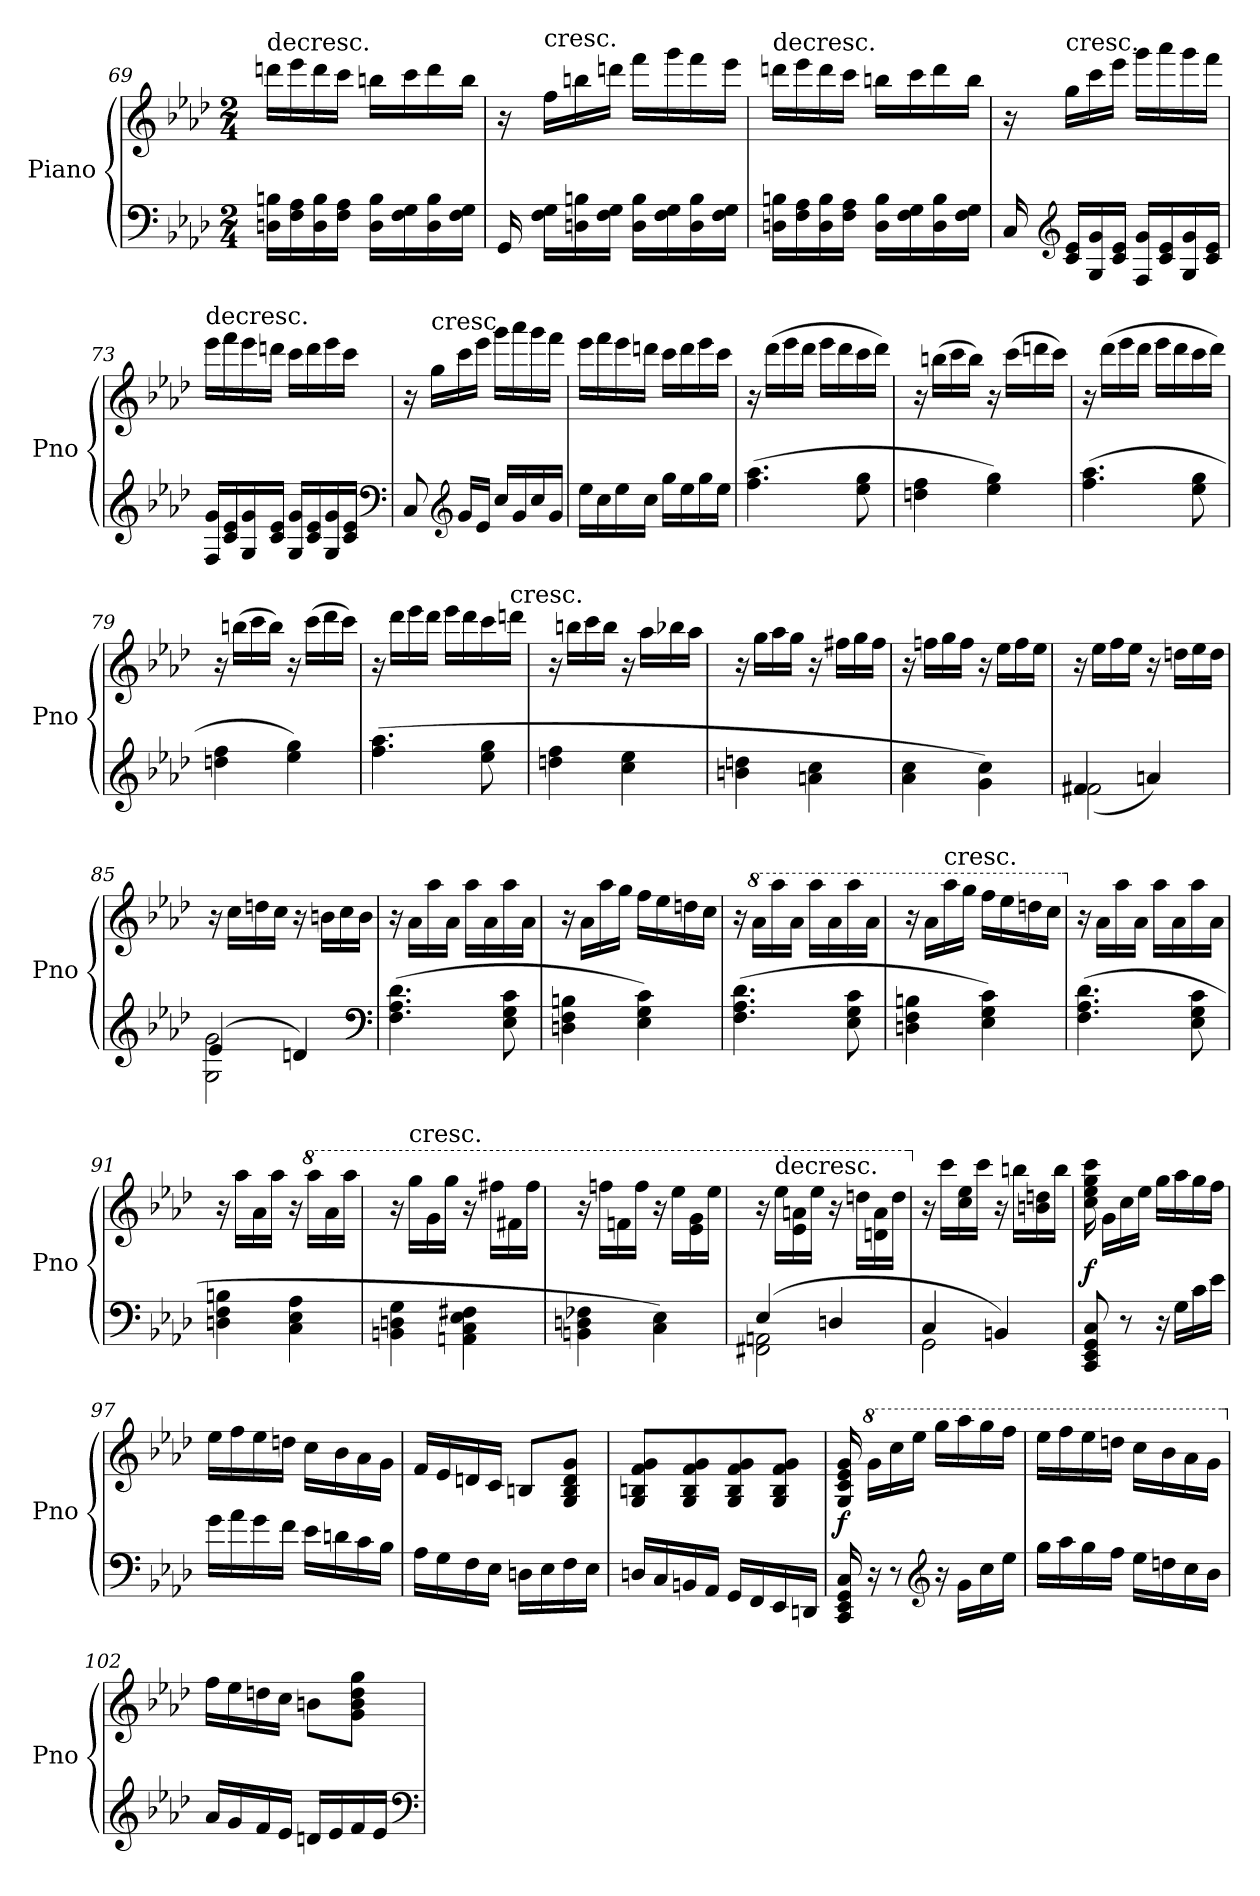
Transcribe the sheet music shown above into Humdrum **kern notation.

**kern	**kern	**dynam
*part1	*part1	*part1
*staff2	*staff1	*staff1/2
*I"Piano	*	*
*I'Pno	*	*
*clefF4	*clefG2	*
*k[b-e-a-d-]	*k[b-e-a-d-]	*
*f:	*f:	*
*M2/4	*M2/4	*
=69	=69	=69
!	!LO:TX:t=decresc.	!
16Dn\ 16Bn\LL	16dddn\LL	.
16F\ 16A-\	16eee-\	.
16D\ 16B\	16ddd\	.
16F\ 16A-\JJ	16ccc\JJ	.
16D\ 16B\LL	16bbn\LL	.
16F\ 16G\	16ccc\	.
16D\ 16B\	16ddd\	.
16F\ 16G\JJ	16bb\JJ	.
=70	=70	=70
16GG/	16r	.
!	!LO:TX:t=cresc.	!
16F\ 16G\LL	16ff\LL	.
16Dn\ 16Bn\	16bbn\	.
16F\ 16G\JJ	16dddn\JJ	.
16D\ 16B\LL	16fff\LL	.
16F\ 16G\	16ggg\	.
16D\ 16B\	16fff\	.
16F\ 16G\JJ	16eee-\JJ	.
=71	=71	=71
!	!LO:TX:t=decresc.	!
16Dn\ 16Bn\LL	16dddn\LL	.
16F\ 16A-\	16eee-\	.
16D\ 16B\	16ddd\	.
16F\ 16A-\JJ	16ccc\JJ	.
16D\ 16B\LL	16bbn\LL	.
16F\ 16G\	16ccc\	.
16D\ 16B\	16ddd\	.
16F\ 16G\JJ	16bb\JJ	.
=72	=72	=72
16C/	16r	.
*clefG2	*	*
!	!LO:TX:t=cresc.	!
16c/ 16e-/LL	16gg\LL	.
16G/ 16g/	16ccc\	.
16c/ 16e-/JJ	16eee-\JJ	.
16F/ 16g/LL	16ggg\LL	.
16c/ 16e-/	16aaa-\	.
16G/ 16g/	16ggg\	.
16c/ 16e-/JJ	16fff\JJ	.
=73	=73	=73
!	!LO:TX:t=decresc.	!
16F/ 16g/LL	16eee-\LL	.
16c/ 16e-/	16fff\	.
16G/ 16g/	16eee-\	.
16c/ 16e-/JJ	16dddn\JJ	.
16G/ 16g/LL	16ccc\LL	.
16c/ 16e-/	16ddd\	.
16G/ 16g/	16eee-\	.
16c/ 16e-/JJ	16ccc\JJ	.
*clefF4	*	*
=74	=74	=74
8C/	16r	.
!	!LO:TX:t=cresc.	!
.	16gg\LL	.
*clefG2	*	*
16g/LL	16ccc\	.
16e-/JJ	16eee-\JJ	.
16cc/LL	16ggg\LL	.
16g/	16aaa-\	.
16cc/	16ggg\	.
16g/JJ	16fff\JJ	.
=75	=75	=75
16ee-\LL	16eee-\LL	.
16cc\	16fff\	.
16ee-\	16eee-\	.
16cc\JJ	16dddn\JJ	.
16gg\LL	16ccc\LL	.
16ee-\	16ddd\	.
16gg\	16eee-\	.
16ee-\JJ	16ccc\JJ	.
=76	=76	=76
(4.ff\ 4.aa-\	16r	.
.	(16ddd-\LL	.
.	16eee-\	.
.	16ddd-\JJ	.
.	16eee-\LL	.
.	16ddd-\	.
8ee-\ 8gg\	16ccc\	.
.	16ddd-\JJ)	.
=77	=77	=77
4ddn\ 4ff\	16r	.
.	(16bbn\LL	.
.	16ccc\	.
.	16bb\JJ)	.
4ee-\ 4gg\)	16r	.
.	(16ccc\LL	.
.	16dddn\	.
.	16ccc\JJ)	.
=78	=78	=78
(4.ff\ 4.aa-\	16r	.
.	(16ddd-\LL	.
.	16eee-\	.
.	16ddd-\JJ	.
.	16eee-\LL	.
.	16ddd-\	.
8ee-\ 8gg\	16ccc\	.
.	16ddd-\JJ)	.
=79	=79	=79
4ddn\ 4ff\	16r	.
.	(16bbn\LL	.
.	16ccc\	.
.	16bb\JJ)	.
4ee-\ 4gg\)	16r	.
.	(16ccc\LL	.
.	16ddd-\	.
.	16ccc\JJ)	.
=80	=80	=80
(4.ff\ 4.aa-\	16r	.
.	16ddd-\LL	.
.	16eee-\	.
.	16ddd-\JJ	.
.	16eee-\LL	.
.	16ddd-\	.
8ee-\ 8gg\	16ccc\	.
!	!LO:TX:t=cresc.	!
.	16dddn\JJ	.
=81	=81	=81
4ddn\ 4ff\	16r	.
.	16bbn\LL	.
.	16ccc\	.
.	16bb\JJ	.
4cc\ 4ee-\	16r	.
.	16aa-\LL	.
.	16bb-X\	.
.	16aa-\JJ	.
=82	=82	=82
4bn\ 4ddn\	16r	.
.	16gg\LL	.
.	16aa-\	.
.	16gg\JJ	.
4an\ 4cc\	16r	.
.	16ff#X\LL	.
.	16gg\	.
.	16ff#\JJ	.
=83	=83	=83
4a-\ 4cc\	16r	.
.	16ffn\LL	.
.	16gg\	.
.	16ff\JJ	.
4g\ 4cc\)	16r	.
.	16ee-\LL	.
.	16ff\	.
.	16ee-\JJ	.
=84	=84	=84
*^	*	*
4f#X/	(2f#X\	16r	.
.	.	16ee-\LL	.
.	.	16ff\	.
.	.	16ee-\JJ	.
4an/)	.	16r	.
.	.	16ddn\LL	.
.	.	16ee-\	.
.	.	16dd\JJ	.
=85	=85	=85	=85
(4e-/	2G\ 2g\	16r	.
.	.	16cc\LL	.
.	.	16ddn\	.
.	.	16cc\JJ	.
4dn/)	.	16r	.
.	.	16bn\LL	.
.	.	16cc\	.
.	.	16b\JJ	.
*v	*v	*	*
*clefF4	*	*
=86	=86	=86
(4.F\ 4.A-\ 4.d-\	16r	.
.	16a-\LL	.
.	16aa-\	.
.	16a-\JJ	.
.	16aa-\LL	.
.	16a-\	.
8E-\ 8G\ 8c\	16aa-\	.
.	16a-\JJ	.
=87	=87	=87
4Dn\ 4F\ 4Bn\	16r	.
.	16a-\LL	.
.	16aa-\	.
.	16gg\JJ	.
4E-\ 4G\ 4c\)	16ff\LL	.
.	16ee-\	.
.	16ddn\	.
.	16cc\JJ	.
=88	=88	=88
(4.F\ 4.A-\ 4.d-\	16r	.
*	*8va	*
.	16aa-\LL	.
.	16aaa-\	.
.	16aa-\JJ	.
.	16aaa-\LL	.
.	16aa-\	.
8E-\ 8G\ 8c\	16aaa-\	.
.	16aa-\JJ	.
=89	=89	=89
4Dn\ 4F\ 4Bn\	16r	.
.	16aa-\LL	.
!	!LO:TX:t=cresc.	!
.	16aaa-\	.
.	16ggg\JJ	.
4E-\ 4G\ 4c\)	16fff\LL	.
.	16eee-\	.
.	16dddn\	.
.	16ccc\JJ	.
=90	=90	=90
*	*X8va	*
(4.F\ 4.A-\ 4.d-\	16r	.
.	16a-\LL	.
.	16aa-\	.
.	16a-\JJ	.
.	16aa-\LL	.
.	16a-\	.
8E-\ 8G\ 8c\	16aa-\	.
.	16a-\JJ	.
=91	=91	=91
4Dn\ 4F\ 4Bn\	16r	.
.	16aa-\LL	.
.	16a-\	.
.	16aa-\JJ	.
4C\ 4E-\ 4A-\	16r	.
*	*8va	*
.	16aaa-\LL	.
.	16aa-\	.
.	16aaa-\JJ	.
=92	=92	=92
4BBn\ 4Dn\ 4G\	16r	.
!	!LO:TX:t=cresc.	!
.	16ggg\LL	.
.	16gg\	.
.	16ggg\JJ	.
4AAn\ 4C\ 4E-\ 4F#X\	16r	.
.	16fff#X\LL	.
.	16ff#X\	.
.	16fff#\JJ	.
=93	=93	=93
4BBn\ 4Dn\ 4F-X\	16r	.
.	16fffn\LL	.
.	16ffn\	.
.	16fff\JJ	.
4C\ 4E-\)	16r	.
.	16eee-\LL	.
.	16ee-\ 16gg\	.
.	16eee-\JJ	.
=94	=94	=94
*^	*	*
(4E-/	2FF#X\ 2AAn\	16r	.
!	!	!LO:TX:t=decresc.	!
.	.	16eee-\LL	.
.	.	16ee-\ 16aan\	.
.	.	16eee-\JJ	.
4Dn/	.	16r	.
.	.	16dddn\LL	.
.	.	16ddn\ 16aa\	.
.	.	16ddd\JJ	.
=95	=95	=95	=95
*	*	*X8va	*
4C/	2GG\	16r	.
.	.	16ccc\LL	.
.	.	16cc\ 16ee-\	.
.	.	16ccc\JJ	.
4BBn/)	.	16r	.
.	.	16bbn\LL	.
.	.	16bn\ 16ddn\	.
.	.	16bb\JJ	.
*v	*v	*	*
=96	=96	=96
8CC/ 8EE-/ 8GG/ 8C/	16cc\ 16ee-\ 16gg\ 16ccc\	f
.	16g\LL	.
8r	16cc\	.
.	16ee-\JJ	.
16r	16gg\LL	.
16G\LL	16aa-\	.
16c\	16gg\	.
16e-\JJ	16ff\JJ	.
=97	=97	=97
16g\LL	16ee-\LL	.
16a-\	16ff\	.
16g\	16ee-\	.
16f\JJ	16ddn\JJ	.
16e-\LL	16cc\LL	.
16dn\	16b-\	.
16c\	16a-\	.
16B-\JJ	16g\JJ	.
=98	=98	=98
16A-\LL	16f/LL	.
16G\	16e-/	.
16F\	16dn/	.
16E-\JJ	16c/JJ	.
16Dn\LL	8Bn/L	.
16E-\	.	.
16F\	8G/ 8B/ 8d/ 8g/J	.
16E-\JJ	.	.
=99	=99	=99
16Dn/LL	8G/ 8Bn/ 8f/ 8g/L	.
16C/	.	.
16BBn/	8G/ 8B/ 8f/ 8g/	.
16AA-/JJ	.	.
16GG/LL	8G/ 8B/ 8f/ 8g/	.
16FF/	.	.
16EE-/	8G/ 8B/ 8f/ 8g/J	.
16DDn/JJ	.	.
=100	=100	=100
16CC/ 16EE-/ 16GG/ 16C/	16G/ 16c/ 16e-/ 16g/	f
*	*8va	*
16r	16gg\LL	.
8r	16ccc\	.
.	16eee-\JJ	.
*clefG2	*	*
16r	16ggg\LL	.
16g\LL	16aaa-\	.
16cc\	16ggg\	.
16ee-\JJ	16fff\JJ	.
=101	=101	=101
16gg\LL	16eee-\LL	.
16aa-\	16fff\	.
16gg\	16eee-\	.
16ff\JJ	16dddn\JJ	.
16ee-\LL	16ccc\LL	.
16ddn\	16bb-\	.
16cc\	16aa-\	.
16b-\JJ	16gg\JJ	.
=102	=102	=102
*	*X8va	*
16a-/LL	16ff\LL	.
16g/	16ee-\	.
16f/	16ddn\	.
16e-/JJ	16cc\JJ	.
16dn/LL	8bn\L	.
16e-/	.	.
16f/	8g\ 8b\ 8dd\ 8gg\J	.
16e-/JJ	.	.
*clefF4	*	*
=	=	=
*-	*-	*-
